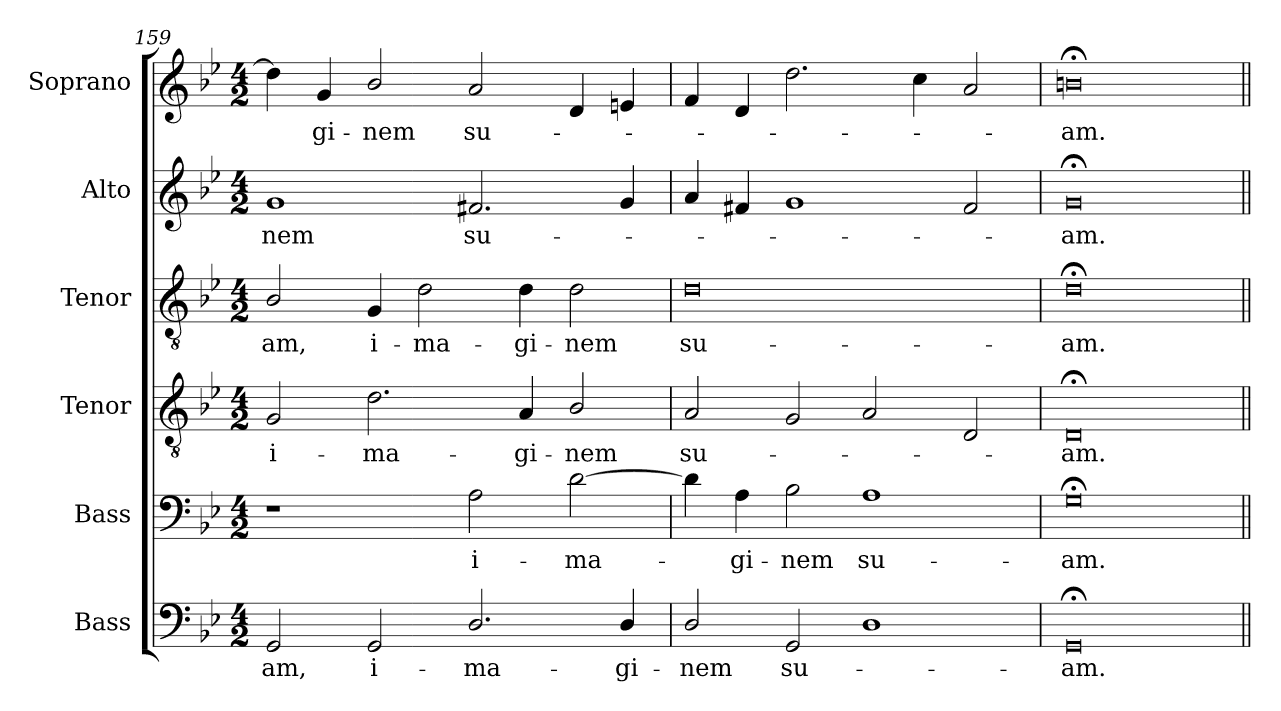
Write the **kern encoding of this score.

**kern	**text	**kern	**text	**kern	**text	**kern	**text	**kern	**text	**kern	**text
*part6	*part6	*part5	*part5	*part4	*part4	*part3	*part3	*part2	*part2	*part1	*part1
*staff6	*staff6	*staff5	*staff5	*staff4	*staff4	*staff3	*staff3	*staff2	*staff2	*staff1	*staff1
*I"Bass	*	*I"Bass	*	*I"Tenor	*	*I"Tenor	*	*I"Alto	*	*I"Soprano	*
*I'B2.	*	*I'B1.	*	*I'T2.	*	*I'T1.	*	*I'A.	*	*I'S.	*
*clefF4	*	*clefF4	*	*clefGv2	*	*clefGv2	*	*clefG2	*	*clefG2	*
*	*	*	*	*ITrd7c12	*	*ITrd7c12	*	*	*	*	*
*k[b-e-]	*	*k[b-e-]	*	*k[b-e-]	*	*k[b-e-]	*	*k[b-e-]	*	*k[b-e-]	*
*B-:	*	*B-:	*	*B-:	*	*B-:	*	*B-:	*	*B-:	*
*M4/2	*	*M4/2	*	*M4/2	*	*M4/2	*	*M4/2	*	*M4/2	*
=159	=159	=159	=159	=159	=159	=159	=159	=159	=159	=159	=159
!	!LO:LY:b:color=#000000	!	!	!	!	!	!	!	!	!	!
!	!	!	!	!	!LO:LY:b:color=#000000	!	!	!	!	!	!
!	!	!	!	!	!	!	!LO:LY:b:color=#000000	!	!	!	!
!	!	!	!	!	!	!	!	!	!LO:LY:b:color=#000000	!	!
2GGi/	-am,	1r	.	2GGi/	i-	2BB-i/	-am,	1gi	-nem	4ddi\]	.
!	!	!	!	!	!	!	!	!	!	!	!LO:LY:b:color=#000000
.	.	.	.	.	.	.	.	.	.	4gi/	-gi-
!	!LO:LY:b:color=#000000	!	!	!	!	!	!	!	!	!	!
!	!	!	!	!	!LO:LY:b:color=#000000	!	!	!	!	!	!
!	!	!	!	!	!	!	!LO:LY:b:color=#000000	!	!	!	!
!	!	!	!	!	!	!	!	!	!	!	!LO:LY:b:color=#000000
2GGi/	i-	.	.	2.Di\	-ma-	4GGi/	i-	.	.	2b-i/	-nem
!	!	!	!	!	!	!	!LO:LY:b:color=#000000	!	!	!	!
.	.	.	.	.	.	2Di\	-ma-	.	.	.	.
!	!LO:LY:b:color=#000000	!	!	!	!	!	!	!	!	!	!
!	!	!	!LO:LY:b:color=#000000	!	!	!	!	!	!	!	!
!	!	!	!	!	!	!	!	!	!LO:LY:b:color=#000000	!	!
!	!	!	!	!	!	!	!	!	!	!	!LO:LY:b:color=#000000
2.Di/	-ma-	2Ai\	i-	.	.	.	.	2.f#Xi/	su-	2ai/	su-
!	!	!	!	!	!LO:LY:b:color=#000000	!	!	!	!	!	!
!	!	!	!	!	!	!	!LO:LY:b:color=#000000	!	!	!	!
.	.	.	.	4AAi/	-gi-	4Di\	-gi-	.	.	.	.
!	!	!	!LO:LY:b:color=#000000	!	!	!	!	!	!	!	!
!	!	!	!	!	!LO:LY:b:color=#000000	!	!	!	!	!	!
!	!	!	!	!	!	!	!LO:LY:b:color=#000000	!	!	!	!
.	.	[>2di\	-ma-	2BB-i/	-nem	2Di\	-nem	.	.	4di/	.
!	!LO:LY:b:color=#000000	!	!	!	!	!	!	!	!	!	!
4Di/	-gi-	.	.	.	.	.	.	4gi/	.	4eni/	.
=160	=160	=160	=160	=160	=160	=160	=160	=160	=160	=160	=160
!	!LO:LY:b:color=#000000	!	!	!	!	!	!	!	!	!	!
!	!	!	!	!	!LO:LY:b:color=#000000	!	!	!	!	!	!
!	!	!	!	!	!	!	!LO:LY:b:color=#000000	!	!	!	!
2Di/	-nem	4di\]	.	2AAi/	su-	0Di	su-	4ai/	.	4fi/	.
!	!	!	!LO:LY:b:color=#000000	!	!	!	!	!	!	!	!
.	.	4Ai\	-gi-	.	.	.	.	4f#Xi/	.	4di/	.
!	!LO:LY:b:color=#000000	!	!	!	!	!	!	!	!	!	!
!	!	!	!LO:LY:b:color=#000000	!	!	!	!	!	!	!	!
2GGi/	su-	2B-i\	-nem	2GGi/	.	.	.	1gi	.	2.ddi\	.
!	!	!	!LO:LY:b:color=#000000	!	!	!	!	!	!	!	!
1Di	.	1Ai	su-	2AAi/	.	.	.	.	.	.	.
.	.	.	.	.	.	.	.	.	.	4cci\	.
.	.	.	.	2DDi/	.	.	.	2f#i/	.	2ai/	.
=161	=161	=161	=161	=161	=161	=161	=161	=161	=161	=161	=161
!	!LO:LY:b:color=#000000	!	!	!	!	!	!	!	!	!	!
!	!	!	!LO:LY:b:color=#000000	!	!	!	!	!	!	!	!
!	!	!	!	!	!LO:LY:b:color=#000000	!	!	!	!	!	!
!	!	!	!	!	!	!	!LO:LY:b:color=#000000	!	!	!	!
!	!	!	!	!	!	!	!	!	!LO:LY:b:color=#000000	!	!
!	!	!	!	!	!	!	!	!	!	!	!LO:LY:b:color=#000000
0GG;i	-am.	0G;i	-am.	0DD;i	-am.	0D;i	-am.	0g;i	-am.	0bn;i	-am.
=||	=||	=||	=||	=||	=||	=||	=||	=||	=||	=||	=||
*-	*-	*-	*-	*-	*-	*-	*-	*-	*-	*-	*-
